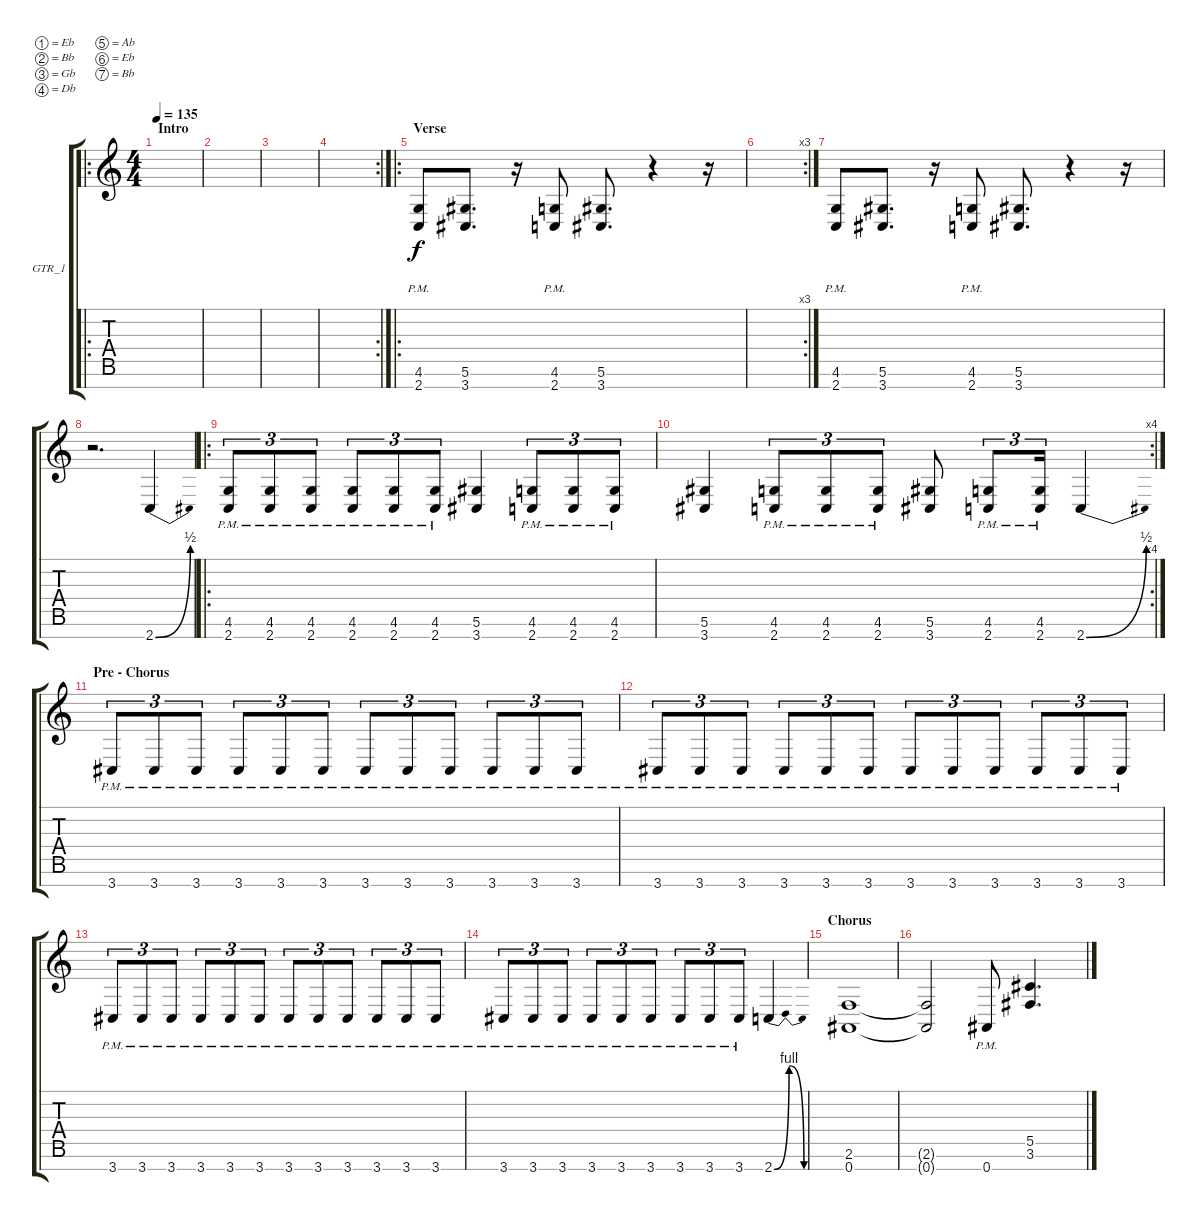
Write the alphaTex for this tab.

\defaultSystemsLayout 4
\bracketExtendMode groupsimilarinstruments
\firstSystemTrackNameOrientation horizontal
\otherSystemsTrackNameOrientation horizontal
\track ("GTR_1" "GTR_1") {instrument distortionguitar}
\staff {score tabs}
\tuning (Eb4 Bb3 Gb3 Db3 Ab2 Eb2 Bb1)
\ro
\ts (4 4)
\section ("" "Intro")
\tempo 135
\clef g2
\ks c
|
|
|
\rc 2
|
\ro
\section ("" "Verse")
(2.7 4.6{pm}).8{lyrics (0 "") lyrics (1 "") lyrics (2 "") lyrics (3 "") lyrics (4 "")} (3.7 5.6).8{d lyrics (0 "") lyrics (1 "") lyrics (2 "") lyrics (3 "") lyrics (4 "")} r.16 (2.7 4.6{pm}).8 (3.7 5.6).8{d} r.4 r.16 |
\rc 3
|
(2.7 4.6{pm}).8 (3.7 5.6).8{d} r.16 (2.7 4.6{pm}).8 (3.7 5.6).8{d} r.4 r.16 |
r.2{d} 2.7{be (bend 0 0 14.399999999999999 2)}.4 |
\ro
(2.7{pm} 4.6{pm}).8{tu (3 2)} (2.7{pm} 4.6{pm}).8{tu (3 2)} (2.7{pm} 4.6{pm}).8{tu (3 2)} (2.7{pm} 4.6{pm}).8{tu (3 2)} (2.7{pm} 4.6{pm}).8{tu (3 2)} (2.7{pm} 4.6{pm}).8{tu (3 2)} (3.7 5.6).4 (2.7{pm} 4.6{pm}).8{tu (3 2)} (2.7{pm} 4.6{pm}).8{tu (3 2)} (2.7{pm} 4.6{pm}).8{tu (3 2)} |
\rc 4
(3.7 5.6).4 (2.7{pm} 4.6{pm}).8{tu (3 2)} (2.7{pm} 4.6{pm}).8{tu (3 2)} (2.7{pm} 4.6{pm}).8{tu (3 2)} (3.7 5.6).8 (2.7{pm} 4.6{pm}).8{tu (3 2)} (2.7{pm} 4.6{pm}).16{tu (3 2)} 2.7{be (bend 0 0 14.399999999999999 2)}.4 |
\section ("" "Pre - Chorus")
3.7{pm}.8{tu (3 2)} 3.7{pm}.8{tu (3 2)} 3.7{pm}.8{tu (3 2)} 3.7{pm}.8{tu (3 2)} 3.7{pm}.8{tu (3 2)} 3.7{pm}.8{tu (3 2)} 3.7{pm}.8{tu (3 2)} 3.7{pm}.8{tu (3 2)} 3.7{pm}.8{tu (3 2)} 3.7{pm}.8{tu (3 2)} 3.7{pm}.8{tu (3 2)} 3.7{pm}.8{tu (3 2)} |
3.7{pm}.8{tu (3 2)} 3.7{pm}.8{tu (3 2)} 3.7{pm}.8{tu (3 2)} 3.7{pm}.8{tu (3 2)} 3.7{pm}.8{tu (3 2)} 3.7{pm}.8{tu (3 2)} 3.7{pm}.8{tu (3 2)} 3.7{pm}.8{tu (3 2)} 3.7{pm}.8{tu (3 2)} 3.7{pm}.8{tu (3 2)} 3.7{pm}.8{tu (3 2)} 3.7{pm}.8{tu (3 2)} |
3.7{pm}.8{tu (3 2)} 3.7{pm}.8{tu (3 2)} 3.7{pm}.8{tu (3 2)} 3.7{pm}.8{tu (3 2)} 3.7{pm}.8{tu (3 2)} 3.7{pm}.8{tu (3 2)} 3.7{pm}.8{tu (3 2)} 3.7{pm}.8{tu (3 2)} 3.7{pm}.8{tu (3 2)} 3.7{pm}.8{tu (3 2)} 3.7{pm}.8{tu (3 2)} 3.7{pm}.8{tu (3 2)} |
3.7{pm}.8{tu (3 2)} 3.7{pm}.8{tu (3 2)} 3.7{pm}.8{tu (3 2)} 3.7{pm}.8{tu (3 2)} 3.7{pm}.8{tu (3 2)} 3.7{pm}.8{tu (3 2)} 3.7{pm}.8{tu (3 2)} 3.7{pm}.8{tu (3 2)} 3.7{pm}.8{tu (3 2)} 2.7{be (bendrelease 0 0 10.2 4 35.4 4 47.4 0)}.4 |
\section ("" "Chorus")
(0.7 2.6).1 |
(0.7{t} 2.6{t}).2 0.7{pm}.8 (3.6 5.5).4{d}
